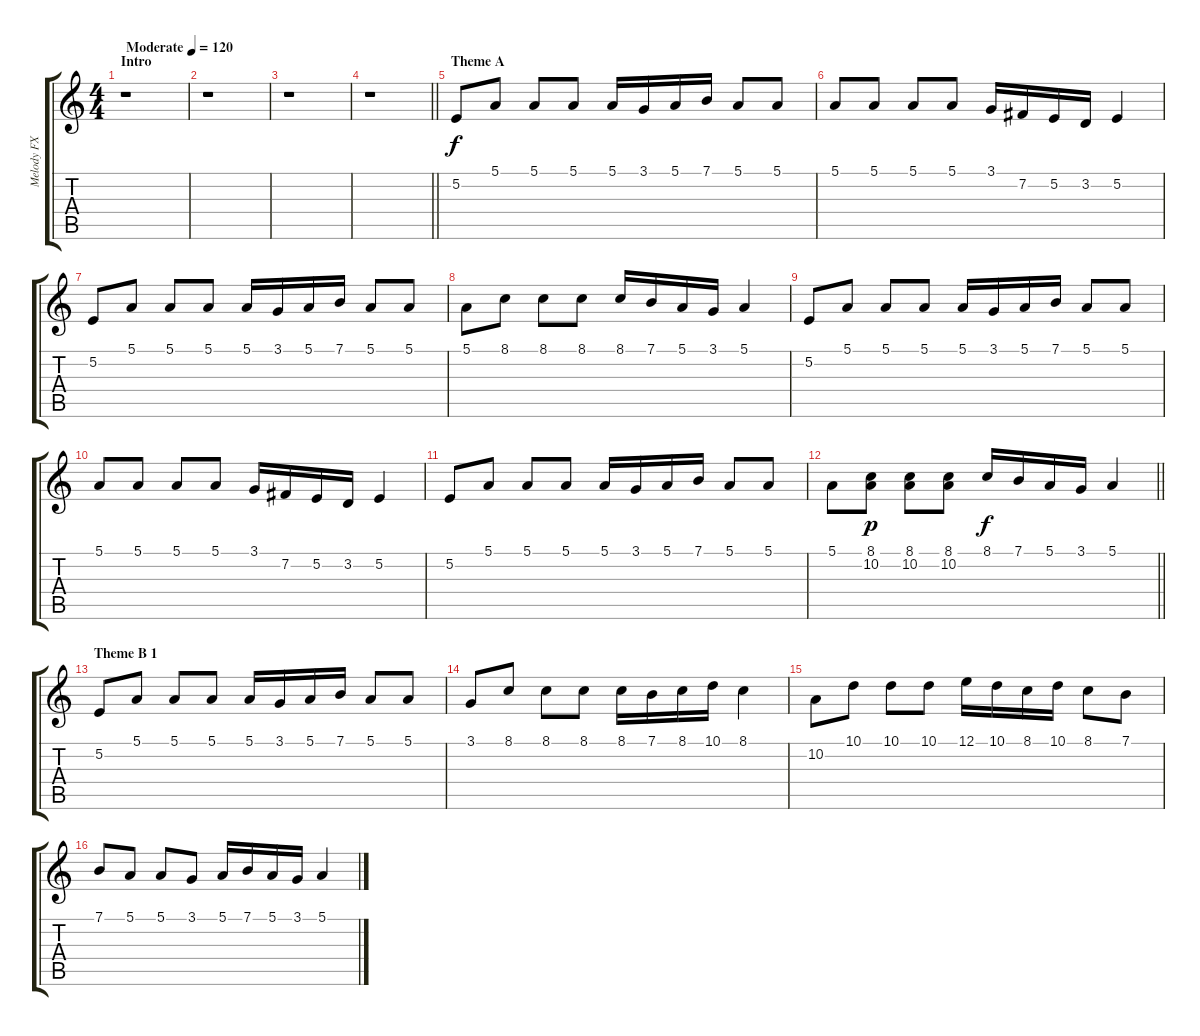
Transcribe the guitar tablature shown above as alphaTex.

\track ("Melody FX" "Melody FX") {instrument synthstrings1}
\staff {score tabs}
\tuning (E4 B3 G3 D3 A2 E2) {hide}
\ts (4 4)
\section ("" "Intro")
\tempo (120 "Moderate")
\clef g2
\ks c
r.1{dy f instrument synthstrings1} |
r.1 |
r.1 |
\barLineRight lightlight
r.1 |
\section ("" "Theme A")
5.2.8 5.1.8 5.1.8 5.1.8 5.1.16 3.1.16 5.1.16 7.1.16 5.1.8 5.1.8 |
5.1.8 5.1.8 5.1.8 5.1.8 3.1.16 7.2.16 5.2.16 3.2.16 5.2.4 |
5.2.8 5.1.8 5.1.8 5.1.8 5.1.16 3.1.16 5.1.16 7.1.16 5.1.8 5.1.8 |
5.1.8 8.1.8 8.1.8 8.1.8 8.1.16 7.1.16 5.1.16 3.1.16 5.1.4 |
5.2.8 5.1.8 5.1.8 5.1.8 5.1.16 3.1.16 5.1.16 7.1.16 5.1.8 5.1.8 |
5.1.8 5.1.8 5.1.8 5.1.8 3.1.16 7.2.16 5.2.16 3.2.16 5.2.4 |
5.2.8 5.1.8 5.1.8 5.1.8 5.1.16 3.1.16 5.1.16 7.1.16 5.1.8 5.1.8 |
\barLineRight lightlight
5.1.8 (8.1 10.2).8{dy p} (8.1 10.2).8 (8.1 10.2).8 8.1.16{dy f} 7.1.16 5.1.16 3.1.16 5.1.4 |
\section ("" "Theme B 1")
5.2.8 5.1.8 5.1.8 5.1.8 5.1.16 3.1.16 5.1.16 7.1.16 5.1.8 5.1.8 |
3.1.8 8.1.8 8.1.8 8.1.8 8.1.16 7.1.16 8.1.16 10.1.16 8.1.4 |
10.2.8 10.1.8 10.1.8 10.1.8 12.1.16 10.1.16 8.1.16 10.1.16 8.1.8 7.1.8 |
7.1.8 5.1.8 5.1.8 3.1.8 5.1.16 7.1.16 5.1.16 3.1.16 5.1.4
